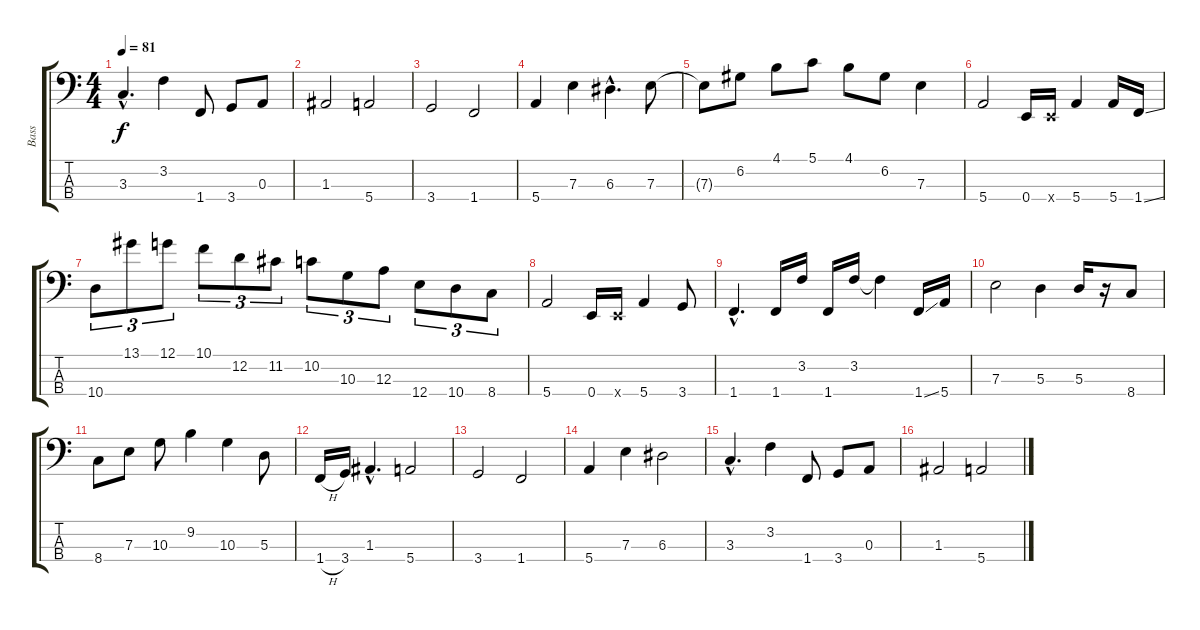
\track ("Bass" "Bass") {instrument fretlessbass}
\staff {score tabs}
\tuning (G2 D2 A1 E1) {hide}
\ts (4 4)
\tempo 81
\clef f4
\ks c
3.3{hac}.4{d dy f} 3.2.4 1.4.8 3.4.8 0.3.8 |
1.3.2 5.4.2 |
3.4.2 1.4.2 |
5.4.4 7.3.4 6.3{hac}.4{d} 7.3.8 |
7.3{t}.8 6.2.8 4.1.8 5.1.8 4.1.8 6.2.8 7.3.4 |
5.4.2 0.4.16 0.4{x}.16 5.4.4 5.4.16 1.4{ss}.16 |
10.4.8{tu (3 2)} 13.1.8{tu (3 2) volume 13 instrument electricbassfinger} 12.1.8{tu (3 2)} 10.1.8{tu (3 2)} 12.2.8{tu (3 2)} 11.2.8{tu (3 2)} 10.2.8{tu (3 2)} 10.3.8{tu (3 2)} 12.3.8{tu (3 2)} 12.4.8{tu (3 2)} 10.4.8{tu (3 2)} 8.4.8{tu (3 2)} |
5.4.2{volume 16 instrument fretlessbass} 0.4.16 0.4{x}.16 5.4.4 3.4.8 |
1.4{hac}.4{d} 1.4.16 3.2.16 1.4.16 3.2.16 3.2{t}.4 1.4{ss}.16 5.4.16 |
7.3.2 5.3.4 5.3.16 r.16 8.4.8 |
8.4.8 7.3.8 10.3.8 9.2.4 10.3.4 5.3.8 |
1.4{h}.16 3.4.16 1.3{hac}.4{d} 5.4.2 |
3.4.2 1.4.2 |
5.4.4 7.3.4 6.3.2 |
3.3{hac}.4{d} 3.2.4 1.4.8 3.4.8 0.3.8 |
1.3.2 5.4.2
